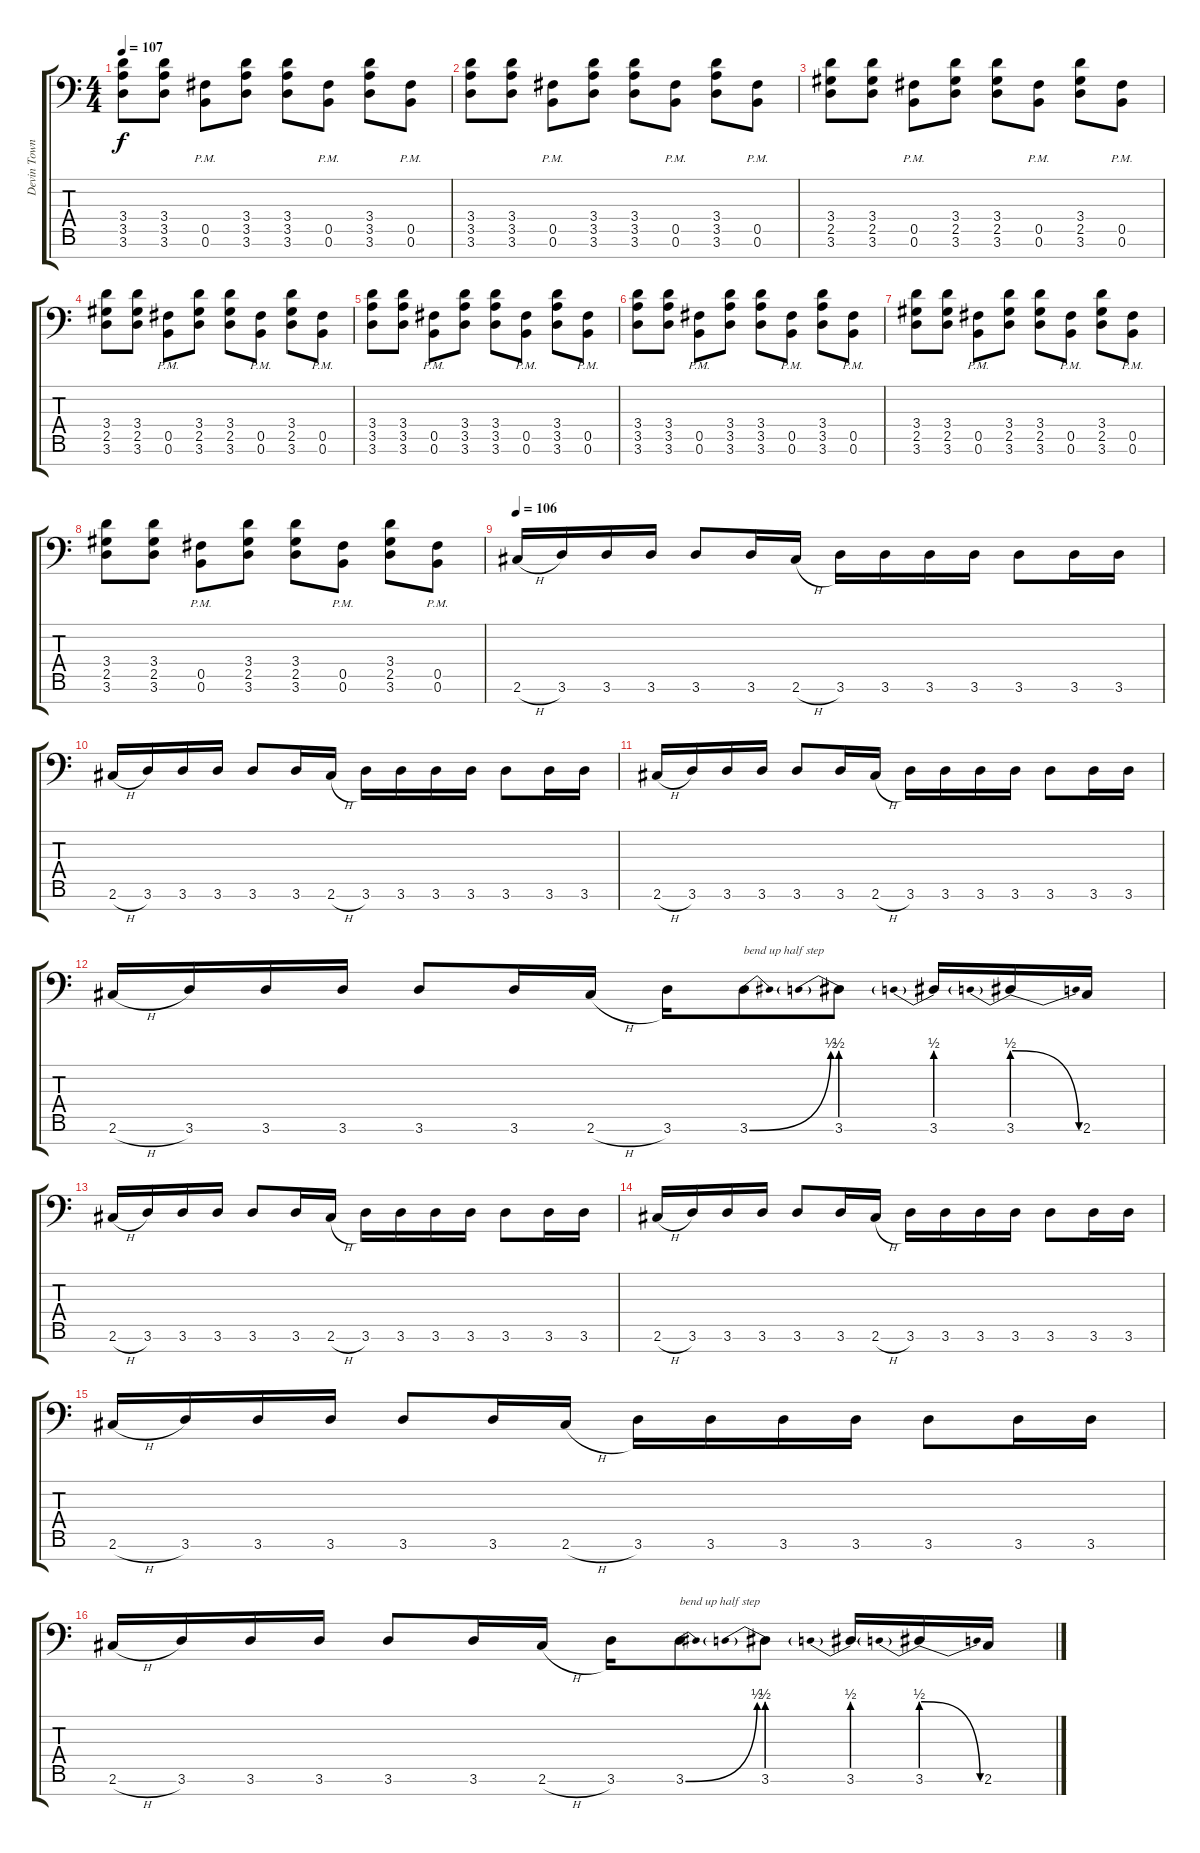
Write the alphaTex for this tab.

\track ("Devin Townsend" "Devin Town") {instrument distortionguitar}
\staff {score tabs}
\tuning (Eb4 B3 Gb3 B2 Gb2 B1 Gb1) {hide}
\ts (4 4)
\tempo 107
\clef f4
\ks c
(3.4 3.5 3.6).8{dy f} (3.4 3.5 3.6).8 (0.5{pm} 0.6{pm}).8 (3.4 3.5 3.6).8 (3.4 3.5 3.6).8 (0.5{pm} 0.6{pm}).8 (3.4 3.5 3.6).8 (0.5{pm} 0.6{pm}).8 |
(3.4 3.5 3.6).8 (3.4 3.5 3.6).8 (0.5{pm} 0.6{pm}).8 (3.4 3.5 3.6).8 (3.4 3.5 3.6).8 (0.5{pm} 0.6{pm}).8 (3.4 3.5 3.6).8 (0.5{pm} 0.6{pm}).8 |
(3.4 2.5 3.6).8 (3.4 2.5 3.6).8 (0.5{pm} 0.6{pm}).8 (3.4 2.5 3.6).8 (3.4 2.5 3.6).8 (0.5{pm} 0.6{pm}).8 (3.4 2.5 3.6).8 (0.5{pm} 0.6{pm}).8 |
(3.4 2.5 3.6).8 (3.4 2.5 3.6).8 (0.5{pm} 0.6{pm}).8 (3.4 2.5 3.6).8 (3.4 2.5 3.6).8 (0.5{pm} 0.6{pm}).8 (3.4 2.5 3.6).8 (0.5{pm} 0.6{pm}).8 |
(3.4 3.5 3.6).8 (3.4 3.5 3.6).8 (0.5{pm} 0.6{pm}).8 (3.4 3.5 3.6).8 (3.4 3.5 3.6).8 (0.5{pm} 0.6{pm}).8 (3.4 3.5 3.6).8 (0.5{pm} 0.6{pm}).8 |
(3.4 3.5 3.6).8 (3.4 3.5 3.6).8 (0.5{pm} 0.6{pm}).8 (3.4 3.5 3.6).8 (3.4 3.5 3.6).8 (0.5{pm} 0.6{pm}).8 (3.4 3.5 3.6).8 (0.5{pm} 0.6{pm}).8 |
(3.4 2.5 3.6).8 (3.4 2.5 3.6).8 (0.5{pm} 0.6{pm}).8 (3.4 2.5 3.6).8 (3.4 2.5 3.6).8 (0.5{pm} 0.6{pm}).8 (3.4 2.5 3.6).8 (0.5{pm} 0.6{pm}).8 |
(3.4 2.5 3.6).8 (3.4 2.5 3.6).8 (0.5{pm} 0.6{pm}).8 (3.4 2.5 3.6).8 (3.4 2.5 3.6).8 (0.5{pm} 0.6{pm}).8 (3.4 2.5 3.6).8 (0.5{pm} 0.6{pm}).8 |
\tempo 106
2.6{h}.16 3.6.16 3.6.16 3.6.16 3.6.8 3.6.16 2.6{h}.16 3.6.16 3.6.16 3.6.16 3.6.16 3.6.8 3.6.16 3.6.16 |
2.6{h}.16 3.6.16 3.6.16 3.6.16 3.6.8 3.6.16 2.6{h}.16 3.6.16 3.6.16 3.6.16 3.6.16 3.6.8 3.6.16 3.6.16 |
2.6{h}.16 3.6.16 3.6.16 3.6.16 3.6.8 3.6.16 2.6{h}.16 3.6.16 3.6.16 3.6.16 3.6.16 3.6.8 3.6.16 3.6.16 |
2.6{h}.16 3.6.16 3.6.16 3.6.16 3.6.8 3.6.16 2.6{h}.16 3.6.16 3.6{be (bend 0 0 60 2)}.8{txt "bend up half step"} 3.6{be (prebend 0 2 60 2)}.8 3.6{be (prebend 0 2 60 2)}.16 3.6{be (prebendrelease 0 2 60 0)}.16 2.6.16 |
2.6{h}.16 3.6.16 3.6.16 3.6.16 3.6.8 3.6.16 2.6{h}.16 3.6.16 3.6.16 3.6.16 3.6.16 3.6.8 3.6.16 3.6.16 |
2.6{h}.16 3.6.16 3.6.16 3.6.16 3.6.8 3.6.16 2.6{h}.16 3.6.16 3.6.16 3.6.16 3.6.16 3.6.8 3.6.16 3.6.16 |
2.6{h}.16 3.6.16 3.6.16 3.6.16 3.6.8 3.6.16 2.6{h}.16 3.6.16 3.6.16 3.6.16 3.6.16 3.6.8 3.6.16 3.6.16 |
2.6{h}.16 3.6.16 3.6.16 3.6.16 3.6.8 3.6.16 2.6{h}.16 3.6.16 3.6{be (bend 0 0 60 2)}.8{txt "bend up half step"} 3.6{be (prebend 0 2 60 2)}.8 3.6{be (prebend 0 2 60 2)}.16 3.6{be (prebendrelease 0 2 60 0)}.16 2.6.16
